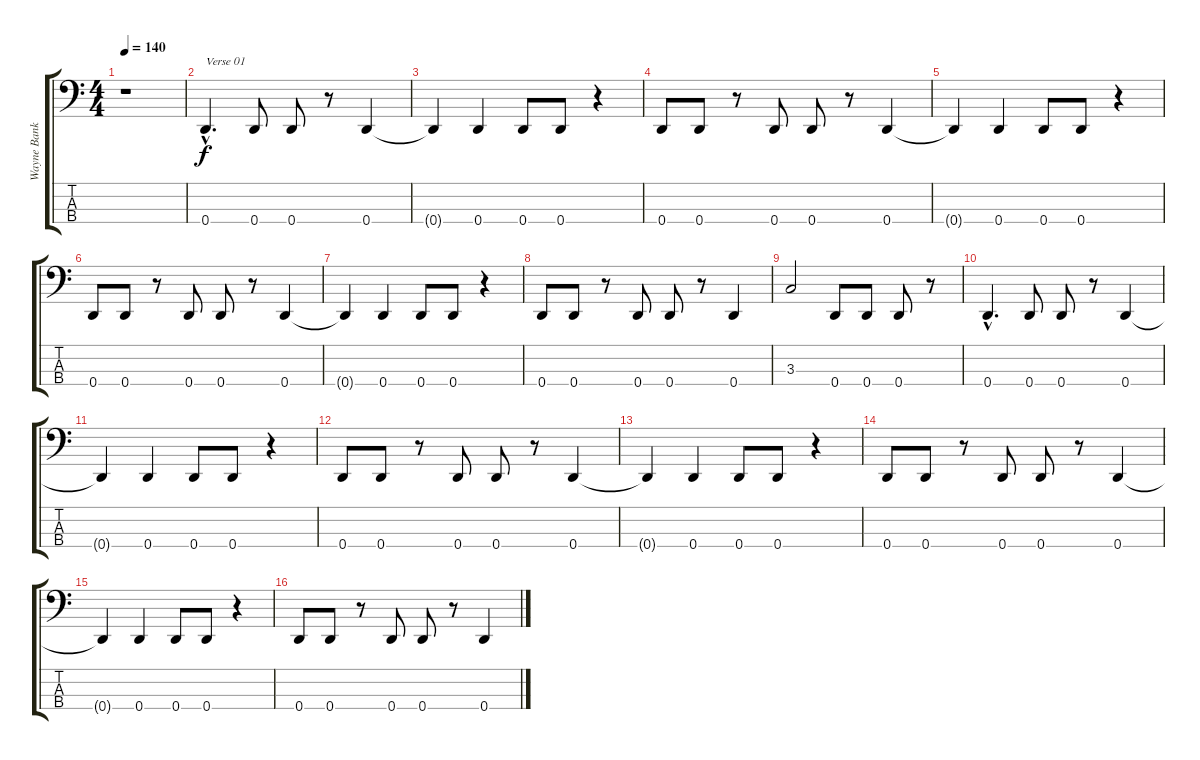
\track ("Wayne Banks" "Wayne Bank") {instrument electricbasspick}
\staff {score tabs}
\tuning (G2 D2 A1 D1) {hide}
\ts (4 4)
\tempo 140
\clef f4
\ks c
r.1{dy f} |
0.4{hac}.4{d txt "Verse 01"} 0.4.8 0.4.8 r.8 0.4.4 |
0.4{t}.4 0.4.4 0.4.8 0.4.8 r.4 |
0.4.8 0.4.8 r.8 0.4.8 0.4.8 r.8 0.4.4 |
0.4{t}.4 0.4.4 0.4.8 0.4.8 r.4 |
0.4.8 0.4.8 r.8 0.4.8 0.4.8 r.8 0.4.4 |
0.4{t}.4 0.4.4 0.4.8 0.4.8 r.4 |
0.4.8 0.4.8 r.8 0.4.8 0.4.8 r.8 0.4.4 |
3.3.2 0.4.8 0.4.8 0.4.8 r.8 |
0.4{hac}.4{d} 0.4.8 0.4.8 r.8 0.4.4 |
0.4{t}.4 0.4.4 0.4.8 0.4.8 r.4 |
0.4.8 0.4.8 r.8 0.4.8 0.4.8 r.8 0.4.4 |
0.4{t}.4 0.4.4 0.4.8 0.4.8 r.4 |
0.4.8 0.4.8 r.8 0.4.8 0.4.8 r.8 0.4.4 |
0.4{t}.4 0.4.4 0.4.8 0.4.8 r.4 |
0.4.8 0.4.8 r.8 0.4.8 0.4.8 r.8 0.4.4
